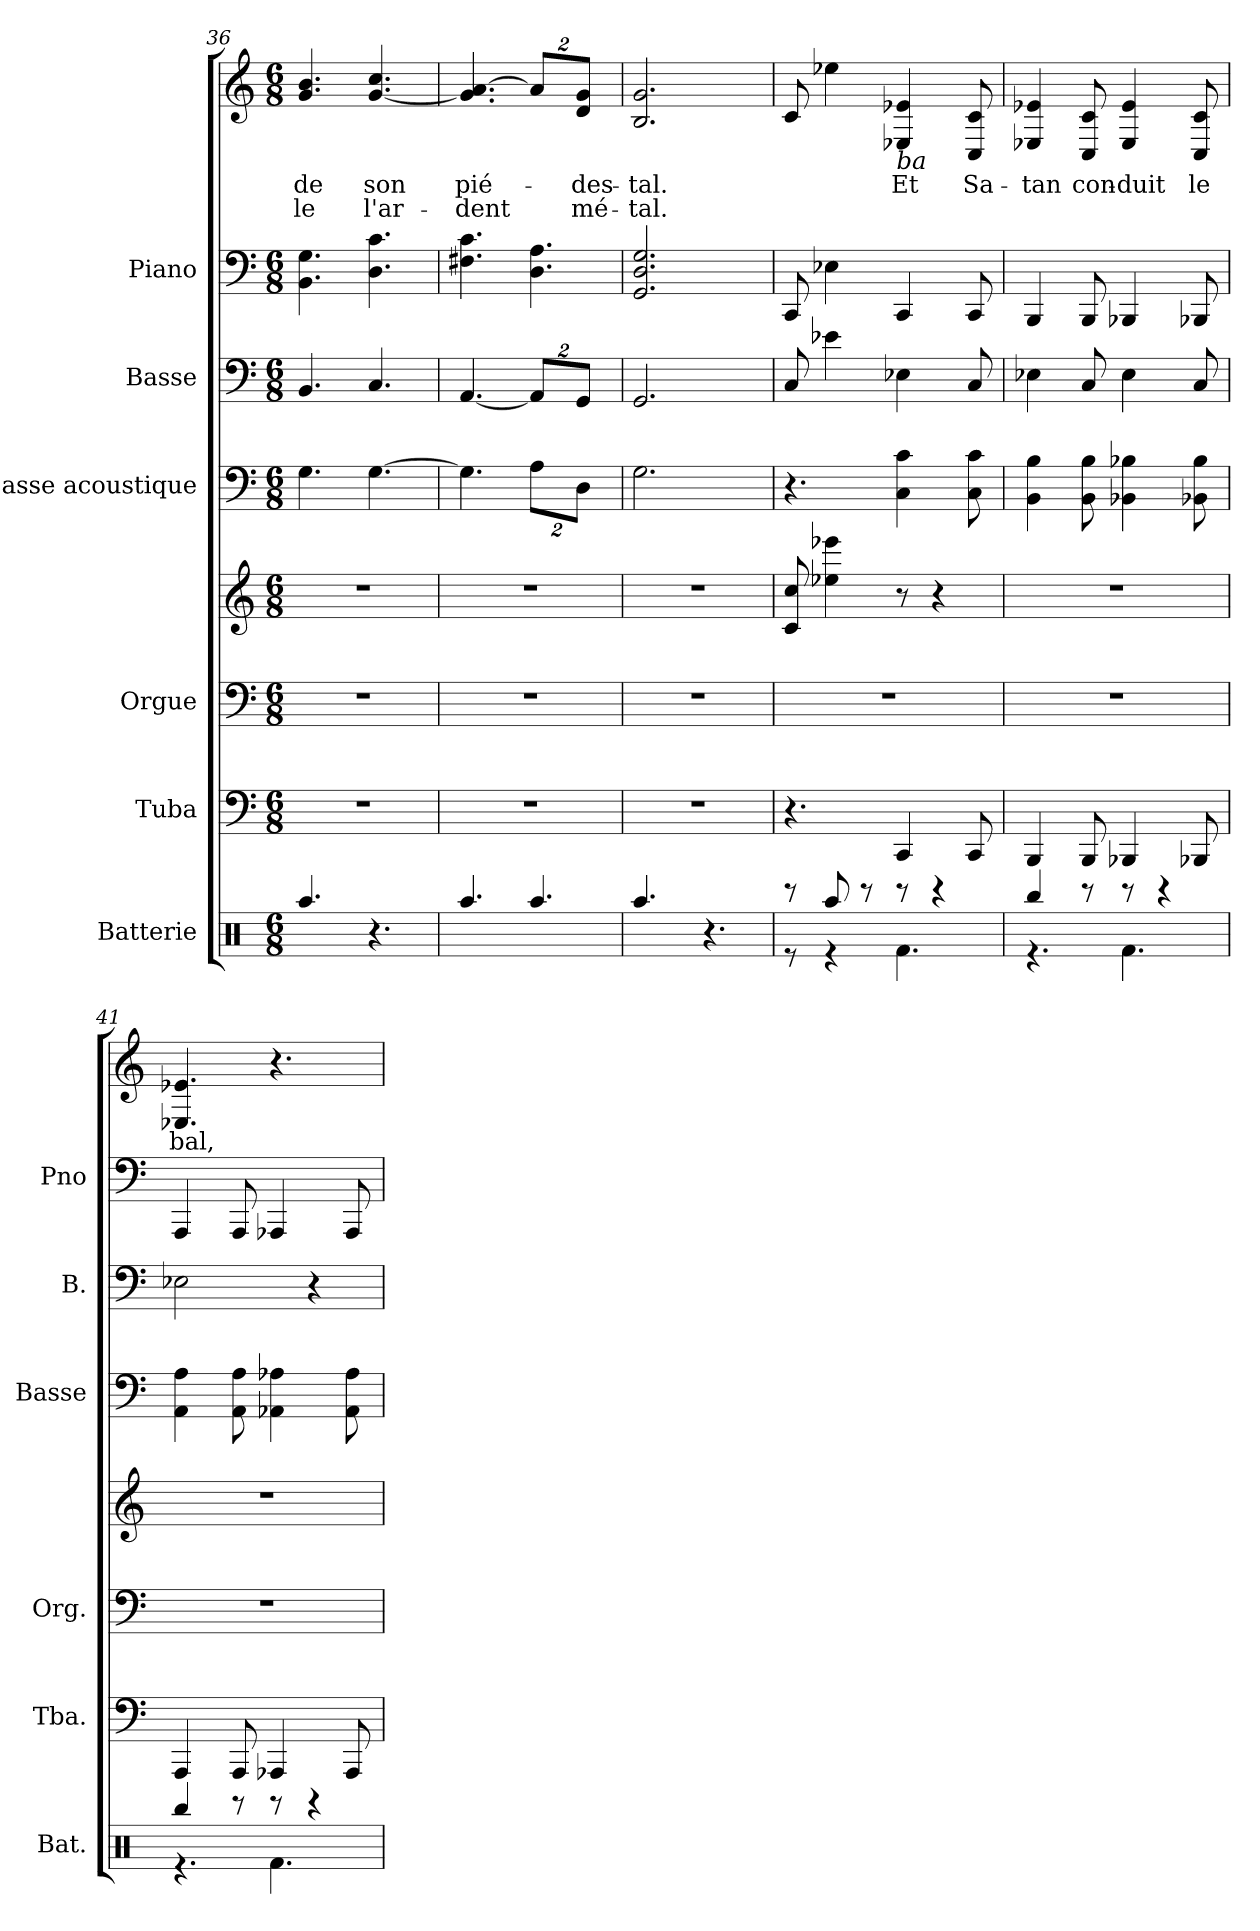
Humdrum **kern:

**kern	**kern	**kern	**kern	**kern	**kern	**kern	**kern	**text	**text
*part6	*part5	*part4	*part4	*part3	*part2	*part1	*part1	*part1	*part1
*staff8	*staff7	*staff6	*staff5	*staff4	*staff3	*staff2	*staff1	*staff1	*staff1
*I"Batterie	*I"Tuba	*I"Orgue	*	*I"Basse acoustique	*I"Basse	*I"Piano	*	*	*
*I'Bat.	*I'Tba.	*I'Org.	*	*I'Basse	*I'B.	*I'Pno	*	*	*
*clefX	*clefF4	*clefF4	*clefG2	*clefF4	*clefF4	*clefF4	*clefG2	*	*
*	*	*	*	*ITrd7c12	*	*	*	*	*
*k[]	*k[]	*k[]	*k[]	*k[]	*k[]	*k[]	*k[]	*	*
*M6/8	*M6/8	*M6/8	*M6/8	*M6/8	*M6/8	*M6/8	*M6/8	*	*
=36	=36	=36	=36	=36	=36	=36	=36	=36	=36
!	!	!	!	!	!	!	!	!LO:LY:b	!LO:LY:b
4.Raa/	2.r	2.r	2.r	4.GG\	4.BB/	4.BB\ 4.G\	4.g/ 4.b/	de	-le
!	!	!	!	!	!	!	!	!LO:LY:b	!LO:LY:b
4.r	.	.	.	[4.GG\	4.C/	4.D\ 4.c\	[4.g/ 4.cc/	son	l'ar-
=37	=37	=37	=37	=37	=37	=37	=37	=37	=37
!	!	!	!	!	!	!	!	!LO:LY:b	!LO:LY:b
4.Raa/	2.r	2.r	2.r	4.GG\]	[4.AA/	4.F#X\ 4.c\	4.g/] [4.a/	pié-	-dent
*	*	*	*	*Xbrackettup	*Xbrackettup	*	*Xbrackettup	*	*
4.Raa/	.	.	.	16%3AA\L	16%3AA/L]	4.D\ 4.A\	16%3a/L]	.	.
!	!	!	!	!	!	!	!	!LO:LY:b	!LO:LY:b
.	.	.	.	16%3DD\J	16%3GG/J	.	16%3d/ 16%3g/J	des-	mé-
=38	=38	=38	=38	=38	=38	=38	=38	=38	=38
!	!	!	!	!	!	!	!	!LO:LY:b	!LO:LY:b
4.Raa/	2.r	2.r	2.r	2.GG\	2.GG/	2.GG/ 2.D/ 2.G/	2.B/ 2.g/	-tal.	-tal.
4.r	.	.	.	.	.	.	.	.	.
!!LO:LB:g=z
=39	=39	=39	=39	=39	=39	=39	=39	=39	=39
*	*	*	*	*	*	*	*MM120	*	*
*^	*	*	*	*	*	*	*	*	*
8r	8r	4.r	2.r	8c/ 8cc/	4.r	8C/	8CC/	8c/	.	.
8Raa/	4r	.	.	4ee-X\ 4eee-X\	.	4e-X\	4E-X\	4ee-X\	.	.
8r	.	.	.	.	.	.	.	.	.	.
*	*	*	*	*	*	*	*	*MM162	*	*
!	!	!	!	!	!	!	!	!LO:TX:b:i:t=ba	!	!
!	!	!	!	!	!	!	!	!	!LO:LY:b	!
8r	4.Rf\	4CC/	.	8r	4CC\ 4C\	4E-X\	4CC/	4E-X/ 4e-X/	Et	.
4r	.	.	.	4r	.	.	.	.	.	.
!	!	!	!	!	!	!	!	!	!LO:LY:b	!
.	.	8CC/	.	.	8CC\ 8C\	8C/	8CC/	8C/ 8c/	Sa-	.
=40	=40	=40	=40	=40	=40	=40	=40	=40	=40	=40
!	!	!	!	!	!	!	!	!	!LO:LY:b	!
4Rbb/	4.r	4BBB/	2.r	2.r	4BBB\ 4BB\	4E-X\	4BBB/	4E-X/ 4e-X/	-tan	.
!	!	!	!	!	!	!	!	!	!LO:LY:b	!
8r	.	8BBB/	.	.	8BBB\ 8BB\	8C/	8BBB/	8C/ 8c/	con-	.
!	!	!	!	!	!	!	!	!	!LO:LY:b	!
8r	4.Rf\	4BBB-X/	.	.	4BBB-X\ 4BB-X\	4E-\	4BBB-X/	4E-/ 4e-/	-duit	.
4r	.	.	.	.	.	.	.	.	.	.
!	!	!	!	!	!	!	!	!	!LO:LY:b	!
.	.	8BBB-X/	.	.	8BBB-X\ 8BB-\	8C/	8BBB-X/	8C/ 8c/	le	.
=41	=41	=41	=41	=41	=41	=41	=41	=41	=41	=41
!	!	!	!	!	!	!	!	!	!LO:LY:b	!
4Rbb/	4.r	4AAA/	2.r	2.r	4AAA\ 4AA\	2E-X\	4AAA/	4.E-X/ 4.e-X/	bal,	.
8r	.	8AAA/	.	.	8AAA\ 8AA\	.	8AAA/	.	.	.
8r	4.Rf\	4AAA-X/	.	.	4AAA-X\ 4AA-X\	.	4AAA-X/	4.r	.	.
4r	.	.	.	.	.	4r	.	.	.	.
.	.	8AAA-/	.	.	8AAA-\ 8AA-\	.	8AAA-/	.	.	.
*v	*v	*	*	*	*	*	*	*	*	*
=	=	=	=	=	=	=	=	=	=
*-	*-	*-	*-	*-	*-	*-	*-	*-	*-
